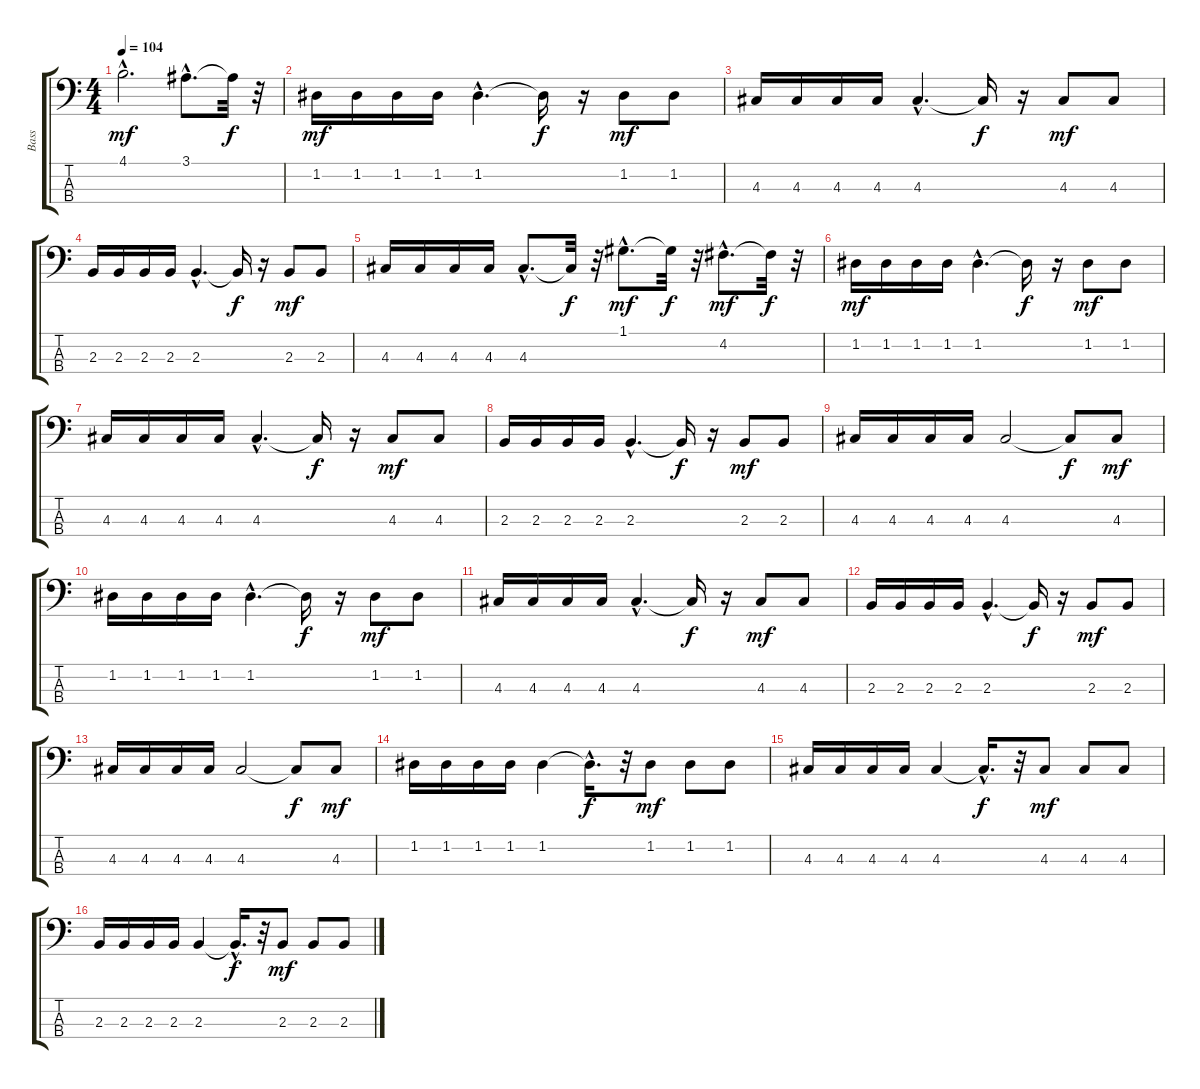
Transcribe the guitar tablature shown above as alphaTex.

\track ("Bass" "Bass") {instrument electricbassfinger}
\staff {score tabs}
\tuning (G2 D2 A1 E1) {hide}
\ts (4 4)
\tempo 104
\clef f4
\ks c
4.1{hac}.2{d dy mf} 3.1{hac}.8{d} 3.1{t}.32{dy f} r.32 |
1.2.16{dy mf} 1.2.16 1.2.16 1.2.16 1.2{hac}.4{d} 1.2{t}.16{dy f} r.16 1.2.8{dy mf} 1.2.8 |
4.3.16 4.3.16 4.3.16 4.3.16 4.3{hac}.4{d} 4.3{t}.16{dy f} r.16 4.3.8{dy mf} 4.3.8 |
2.3.16 2.3.16 2.3.16 2.3.16 2.3{hac}.4{d} 2.3{t}.16{dy f} r.16 2.3.8{dy mf} 2.3.8 |
4.3.16 4.3.16 4.3.16 4.3.16 4.3{hac}.8{d} 4.3{t}.32{dy f} r.32 1.1{hac}.8{d dy mf} 1.1{t}.32{dy f} r.32 4.2{hac}.8{d dy mf} 4.2{t}.32{dy f} r.32 |
1.2.16{dy mf} 1.2.16 1.2.16 1.2.16 1.2{hac}.4{d} 1.2{t}.16{dy f} r.16 1.2.8{dy mf} 1.2.8 |
4.3.16 4.3.16 4.3.16 4.3.16 4.3{hac}.4{d} 4.3{t}.16{dy f} r.16 4.3.8{dy mf} 4.3.8 |
2.3.16 2.3.16 2.3.16 2.3.16 2.3{hac}.4{d} 2.3{t}.16{dy f} r.16 2.3.8{dy mf} 2.3.8 |
4.3.16 4.3.16 4.3.16 4.3.16 4.3.2 4.3{t}.8{dy f} 4.3.8{dy mf} |
1.2.16 1.2.16 1.2.16 1.2.16 1.2{hac}.4{d} 1.2{t}.16{dy f} r.16 1.2.8{dy mf} 1.2.8 |
4.3.16 4.3.16 4.3.16 4.3.16 4.3{hac}.4{d} 4.3{t}.16{dy f} r.16 4.3.8{dy mf} 4.3.8 |
2.3.16 2.3.16 2.3.16 2.3.16 2.3{hac}.4{d} 2.3{t}.16{dy f} r.16 2.3.8{dy mf} 2.3.8 |
4.3.16 4.3.16 4.3.16 4.3.16 4.3.2 4.3{t}.8{dy f} 4.3.8{dy mf} |
1.2.16 1.2.16 1.2.16 1.2.16 1.2.4 1.2{hac t}.16{d dy f} r.32 1.2.8{dy mf} 1.2.8 1.2.8 |
4.3.16 4.3.16 4.3.16 4.3.16 4.3.4 4.3{hac t}.16{d dy f} r.32 4.3.8{dy mf} 4.3.8 4.3.8 |
2.3.16 2.3.16 2.3.16 2.3.16 2.3.4 2.3{hac t}.16{d dy f} r.32 2.3.8{dy mf} 2.3.8 2.3.8
